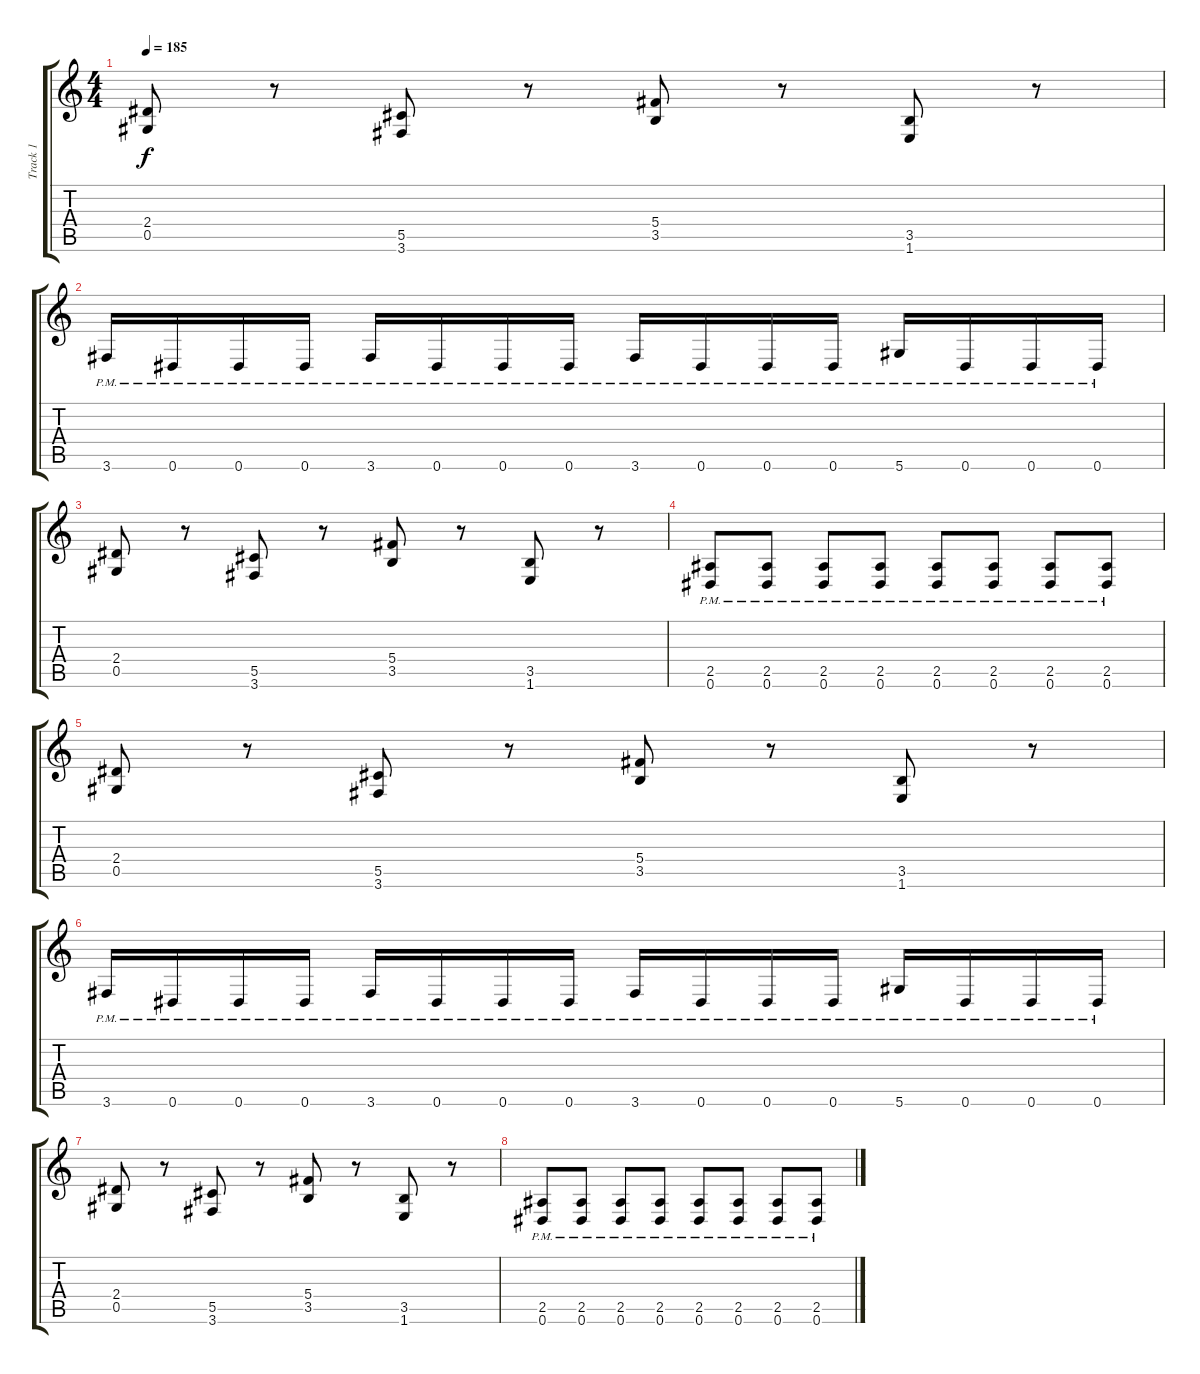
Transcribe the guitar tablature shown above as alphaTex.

\track ("Track 1" "Track 1") {instrument distortionguitar}
\staff {score tabs}
\tuning (Eb4 Bb3 Gb3 Db3 Ab2 Eb2) {hide}
\ts (4 4)
\tempo 185
\clef g2
\ks c
(2.4 0.5).8{dy f} r.8 (5.5 3.6).8 r.8 (5.4 3.5).8 r.8 (3.5 1.6).8 r.8 |
3.6{pm}.16 0.6{pm}.16 0.6{pm}.16 0.6{pm}.16 3.6{pm}.16 0.6{pm}.16 0.6{pm}.16 0.6{pm}.16 3.6{pm}.16 0.6{pm}.16 0.6{pm}.16 0.6{pm}.16 5.6{pm}.16 0.6{pm}.16 0.6{pm}.16 0.6{pm}.16 |
(2.4 0.5).8 r.8 (5.5 3.6).8 r.8 (5.4 3.5).8 r.8 (3.5 1.6).8 r.8 |
(2.5{pm} 0.6{pm}).8 (2.5{pm} 0.6{pm}).8 (2.5{pm} 0.6{pm}).8 (2.5{pm} 0.6{pm}).8 (2.5{pm} 0.6{pm}).8 (2.5{pm} 0.6{pm}).8 (2.5{pm} 0.6{pm}).8 (2.5{pm} 0.6{pm}).8 |
(2.4 0.5).8 r.8 (5.5 3.6).8 r.8 (5.4 3.5).8 r.8 (3.5 1.6).8 r.8 |
3.6{pm}.16 0.6{pm}.16 0.6{pm}.16 0.6{pm}.16 3.6{pm}.16 0.6{pm}.16 0.6{pm}.16 0.6{pm}.16 3.6{pm}.16 0.6{pm}.16 0.6{pm}.16 0.6{pm}.16 5.6{pm}.16 0.6{pm}.16 0.6{pm}.16 0.6{pm}.16 |
(2.4 0.5).8 r.8 (5.5 3.6).8 r.8 (5.4 3.5).8 r.8 (3.5 1.6).8 r.8 |
(2.5{pm} 0.6{pm}).8 (2.5{pm} 0.6{pm}).8 (2.5{pm} 0.6{pm}).8 (2.5{pm} 0.6{pm}).8 (2.5{pm} 0.6{pm}).8 (2.5{pm} 0.6{pm}).8 (2.5{pm} 0.6{pm}).8 (2.5{pm} 0.6{pm}).8
